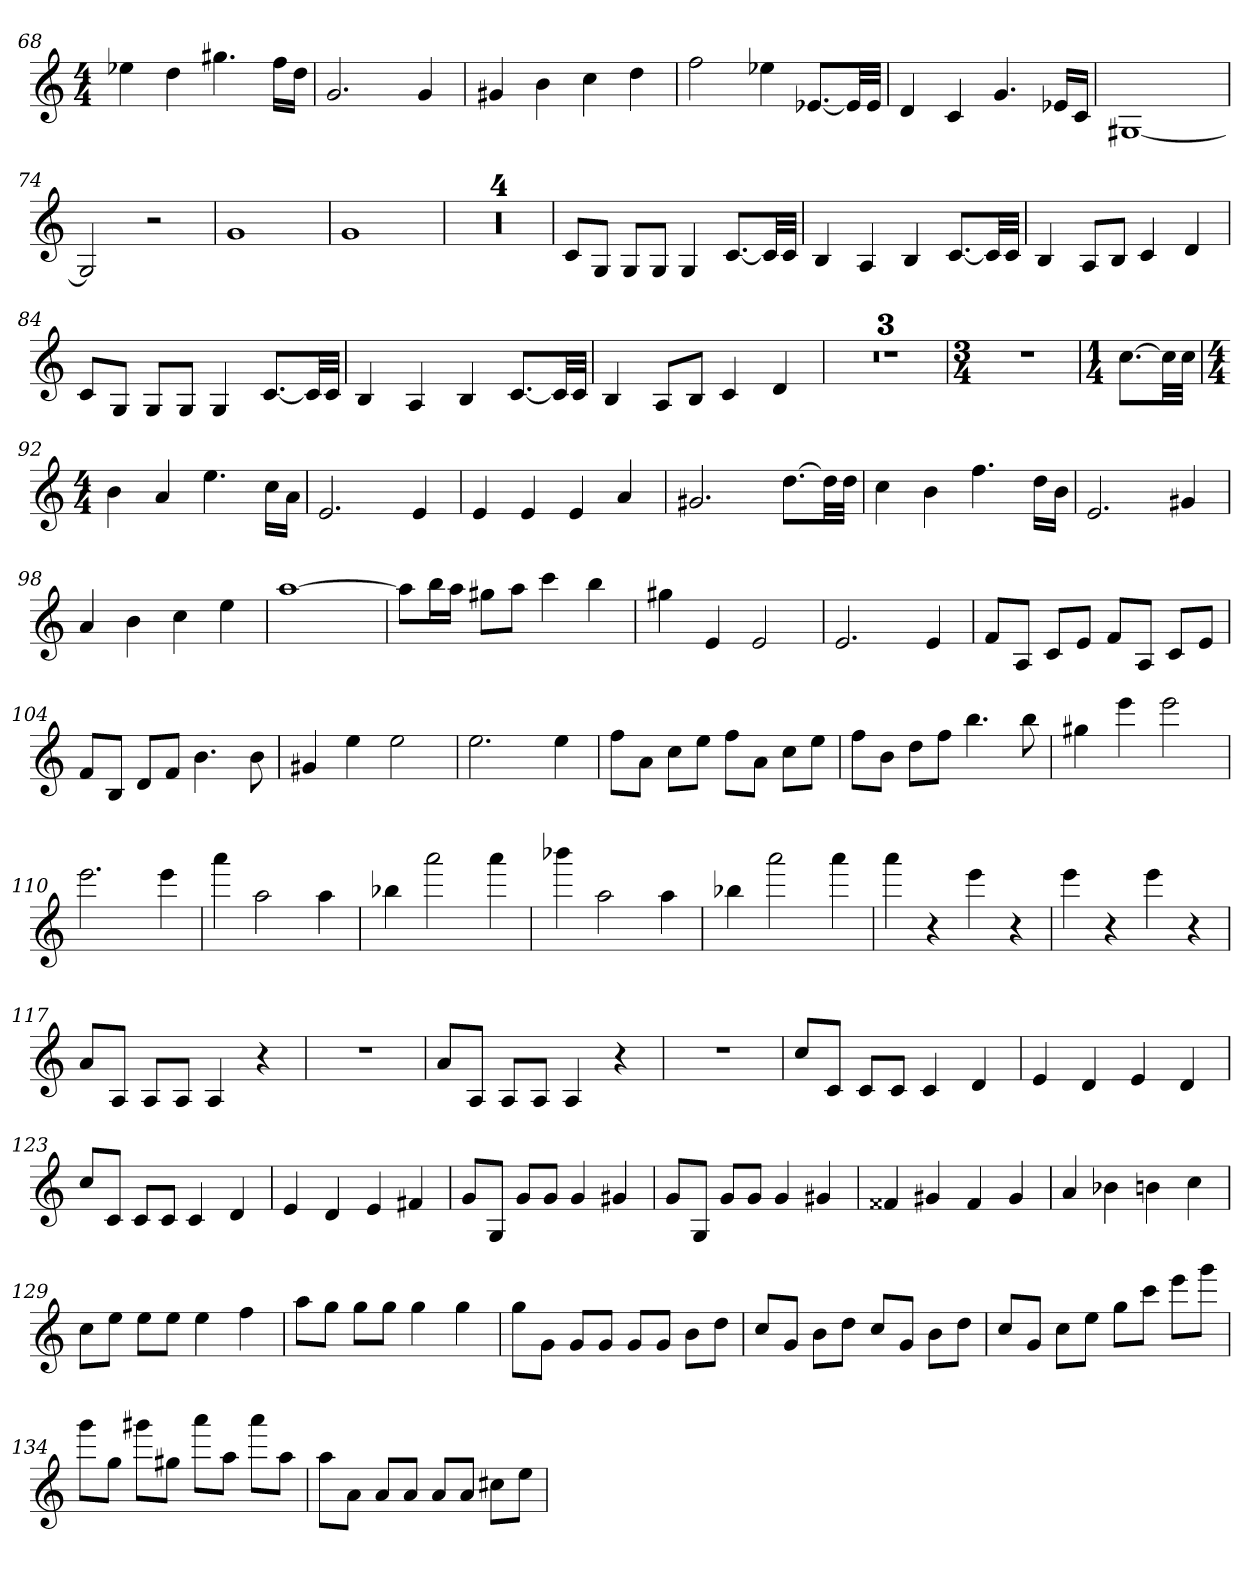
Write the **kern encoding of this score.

**kern
*part1
*staff1
*clefG2
*k[]
*C:
*M4/4
=68
4ee-X
4dd
4.gg#X
16ff\LL
16dd\JJ
=69
2.g
4g
=70
4g#X
4b
4cc
4dd
=71
2ff
4ee-X
[8.e-X/L
32e-/LL]
32e-/JJJ
=72
4d
4c
4.g
16e-X/LL
16c/JJ
=73
[1G#X
=74
2G#]
2r
=75
1g
=76
1g
=77
1r
=78
1r
=79
1r
=80
1r
=81
8c/L
8G/J
8G/L
8G/J
4G
[8.c/L
32c/LL]
32c/JJJ
=82
4B
4A
4B
[8.c/L
32c/LL]
32c/JJJ
=83
4B
8A/L
8B/J
4c
4d
=84
8c/L
8G/J
8G/L
8G/J
4G
[8.c/L
32c/LL]
32c/JJJ
=85
4B
4A
4B
[8.c/L
32c/LL]
32c/JJJ
=86
4B
8A/L
8B/J
4c
4d
=87
1r
=88
1r
=89
1r
=90
*M3/4
2.r
=91
*M1/4
[8.cc\L
32cc\LL]
32cc\JJJ
=92
*M4/4
4b
4a
4.ee
16cc\LL
16a\JJ
=93
2.e
4e
=94
4e
4e
4e
4a
=95
2.g#X
[8.dd\L
32dd\LL]
32dd\JJJ
=96
4cc
4b
4.ff
16dd\LL
16b\JJ
=97
2.e
4g#X
=98
4a
4b
4cc
4ee
=99
[1aa
=100
8aa\L]
16bb\L
16aa\JJ
8gg#X\L
8aa\J
4ccc
4bb
=101
4gg#X
4e
2e
=102
2.e
4e
=103
8f/L
8A/J
8c/L
8e/J
8f/L
8A/J
8c/L
8e/J
=104
8f/L
8B/J
8d/L
8f/J
4.b
8b
=105
4g#X
4ee
2ee
=106
2.ee
4ee
=107
8ff\L
8a\J
8cc\L
8ee\J
8ff\L
8a\J
8cc\L
8ee\J
=108
8ff\L
8b\J
8dd\L
8ff\J
4.bb
8bb
=109
4gg#X
4eee
2eee
=110
2.eee
4eee
=111
4aaa
2aa
4aa
=112
4bb-X
2aaa
4aaa
=113
4bbb-X
2aa
4aa
=114
4bb-X
2aaa
4aaa
=115
4aaa
4r
4eee
4r
=116
4eee
4r
4eee
4r
=117
8a/L
8A/J
8A/L
8A/J
4A
4r
=118
1r
=119
8a/L
8A/J
8A/L
8A/J
4A
4r
=120
1r
=121
8cc/L
8c/J
8c/L
8c/J
4c
4d
=122
4e
4d
4e
4d
=123
8cc/L
8c/J
8c/L
8c/J
4c
4d
=124
4e
4d
4e
4f#X
=125
8g/L
8G/J
8g/L
8g/J
4g
4g#X
=126
8g/L
8G/J
8g/L
8g/J
4g
4g#X
=127
4f##X
4g#X
4f##
4g#
=128
4a
4b-X
4bn
4cc
=129
8cc\L
8ee\J
8ee\L
8ee\J
4ee
4ff
=130
8aa\L
8gg\J
8gg\L
8gg\J
4gg
4gg
=131
8gg\L
8g\J
8g/L
8g/J
8g/L
8g/J
8b\L
8dd\J
=132
8cc/L
8g/J
8b\L
8dd\J
8cc/L
8g/J
8b\L
8dd\J
=133
8cc/L
8g/J
8cc\L
8ee\J
8gg\L
8ccc\J
8eee\L
8ggg\J
=134
8ggg\L
8gg\J
8ggg#X\L
8gg#X\J
8aaa\L
8aa\J
8aaa\L
8aa\J
=135
8aa\L
8a\J
8a/L
8a/J
8a/L
8a/J
8cc#X\L
8ee\J
=
*-
